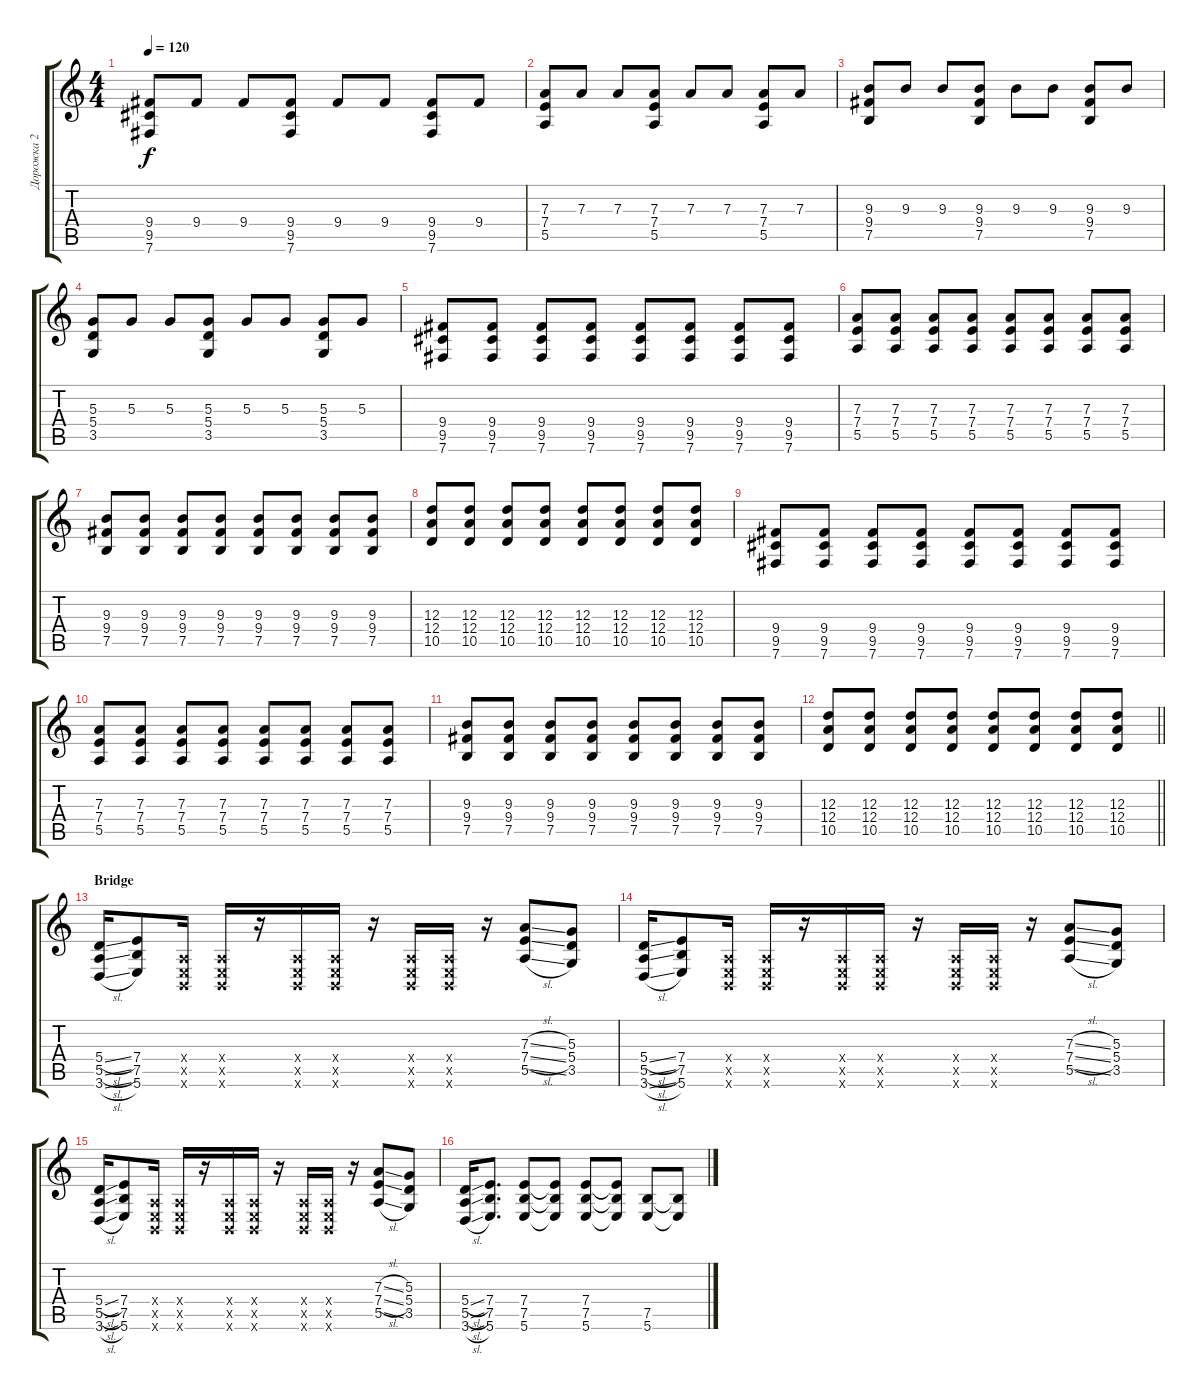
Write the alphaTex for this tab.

\track ("Дорожка 2" "Дорожка 2") {instrument distortionguitar}
\staff {score tabs}
\tuning (B3 Gb3 D3 A2 E2 B1) {hide}
\ts (4 4)
\tempo 120
\clef g2
\ks c
(9.4 9.5 7.6).8{dy f} 9.4.8 9.4.8 (9.4 9.5 7.6).8 9.4.8 9.4.8 (9.4 9.5 7.6).8 9.4.8 |
(7.3 7.4 5.5).8 7.3.8 7.3.8 (7.3 7.4 5.5).8 7.3.8 7.3.8 (7.3 7.4 5.5).8 7.3.8 |
(9.3 9.4 7.5).8 9.3.8 9.3.8 (9.3 9.4 7.5).8 9.3.8 9.3.8 (9.3 9.4 7.5).8 9.3.8 |
(5.3 5.4 3.5).8 5.3.8 5.3.8 (5.3 5.4 3.5).8 5.3.8 5.3.8 (5.3 5.4 3.5).8 5.3.8 |
(9.4 9.5 7.6).8 (9.4 9.5 7.6).8 (9.4 9.5 7.6).8 (9.4 9.5 7.6).8 (9.4 9.5 7.6).8 (9.4 9.5 7.6).8 (9.4 9.5 7.6).8 (9.4 9.5 7.6).8 |
(7.3 7.4 5.5).8 (7.3 7.4 5.5).8 (7.3 7.4 5.5).8 (7.3 7.4 5.5).8 (7.3 7.4 5.5).8 (7.3 7.4 5.5).8 (7.3 7.4 5.5).8 (7.3 7.4 5.5).8 |
(9.3 9.4 7.5).8 (9.3 9.4 7.5).8 (9.3 9.4 7.5).8 (9.3 9.4 7.5).8 (9.3 9.4 7.5).8 (9.3 9.4 7.5).8 (9.3 9.4 7.5).8 (9.3 9.4 7.5).8 |
(12.3 12.4 10.5).8 (12.3 12.4 10.5).8 (12.3 12.4 10.5).8 (12.3 12.4 10.5).8 (12.3 12.4 10.5).8 (12.3 12.4 10.5).8 (12.3 12.4 10.5).8 (12.3 12.4 10.5).8 |
(9.4 9.5 7.6).8 (9.4 9.5 7.6).8 (9.4 9.5 7.6).8 (9.4 9.5 7.6).8 (9.4 9.5 7.6).8 (9.4 9.5 7.6).8 (9.4 9.5 7.6).8 (9.4 9.5 7.6).8 |
(7.3 7.4 5.5).8 (7.3 7.4 5.5).8 (7.3 7.4 5.5).8 (7.3 7.4 5.5).8 (7.3 7.4 5.5).8 (7.3 7.4 5.5).8 (7.3 7.4 5.5).8 (7.3 7.4 5.5).8 |
(9.3 9.4 7.5).8 (9.3 9.4 7.5).8 (9.3 9.4 7.5).8 (9.3 9.4 7.5).8 (9.3 9.4 7.5).8 (9.3 9.4 7.5).8 (9.3 9.4 7.5).8 (9.3 9.4 7.5).8 |
\barLineRight lightlight
(12.3 12.4 10.5).8 (12.3 12.4 10.5).8 (12.3 12.4 10.5).8 (12.3 12.4 10.5).8 (12.3 12.4 10.5).8 (12.3 12.4 10.5).8 (12.3 12.4 10.5).8 (12.3 12.4 10.5).8 |
\section ("" "Bridge")
(5.4{sl} 5.5{sl} 3.6{sl}).16 (7.4 7.5 5.6).8 (0.4{x} 0.5{x} 0.6{x}).16 (0.4{x} 0.5{x} 0.6{x}).16 r.16 (0.4{x} 0.5{x} 0.6{x}).16 (0.4{x} 0.5{x} 0.6{x}).16 r.16 (0.4{x} 0.5{x} 0.6{x}).16 (0.4{x} 0.5{x} 0.6{x}).16 r.16 (7.3{sl} 7.4{sl} 5.5{sl}).8 (5.3 5.4 3.5).8 |
(5.4{sl} 5.5{sl} 3.6{sl}).16 (7.4 7.5 5.6).8 (0.4{x} 0.5{x} 0.6{x}).16 (0.4{x} 0.5{x} 0.6{x}).16 r.16 (0.4{x} 0.5{x} 0.6{x}).16 (0.4{x} 0.5{x} 0.6{x}).16 r.16 (0.4{x} 0.5{x} 0.6{x}).16 (0.4{x} 0.5{x} 0.6{x}).16 r.16 (7.3{sl} 7.4{sl} 5.5{sl}).8 (5.3 5.4 3.5).8 |
(5.4{sl} 5.5{sl} 3.6{sl}).16 (7.4 7.5 5.6).8 (0.4{x} 0.5{x} 0.6{x}).16 (0.4{x} 0.5{x} 0.6{x}).16 r.16 (0.4{x} 0.5{x} 0.6{x}).16 (0.4{x} 0.5{x} 0.6{x}).16 r.16 (0.4{x} 0.5{x} 0.6{x}).16 (0.4{x} 0.5{x} 0.6{x}).16 r.16 (7.3{sl} 7.4{sl} 5.5{sl}).8 (5.3 5.4 3.5).8 |
(5.4{sl} 5.5{sl} 3.6{sl}).16 (7.4 7.5 5.6).8{d} (7.4 7.5 5.6).8 (7.4{t} 7.5{t} 5.6{t}).8 (7.4 7.5 5.6).8 (7.4{t} 7.5{t} 5.6{t}).8 (7.5 5.6).8 (7.5{t} 5.6{t}).8
